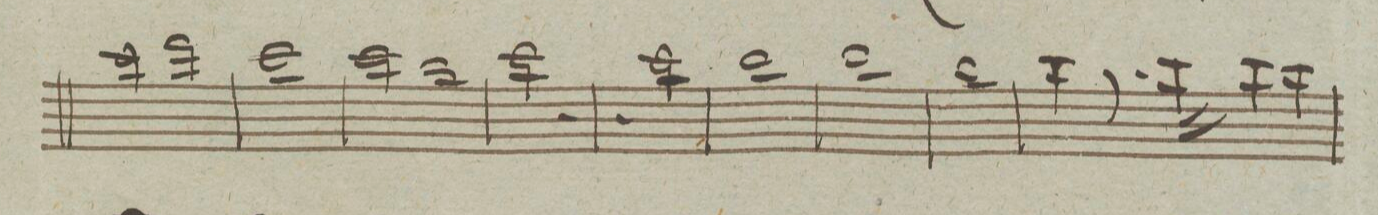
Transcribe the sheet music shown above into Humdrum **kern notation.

**kern	**dynam
*I"Flauto Secondo	*
*clefG2	*
*k[]	*
*met(c)	*
*M4/4	*
2ccc\	.
2ddd\	.
=56	=56
1ccc	.
=57	=57
2ccc\	.
2bb\	.
=58	=58
2ccc\	.
2r	.
=59	=59
2r	.
2ccc\	.
=60	=60
1bb	.
=61	=61
1bb	.
=62	=62
1bb	.
=63	=63
4ccc\	.
8.r	.
16ccc\	.
4ccc\	.
4ccc\	.
=64	=64
*-	*-
